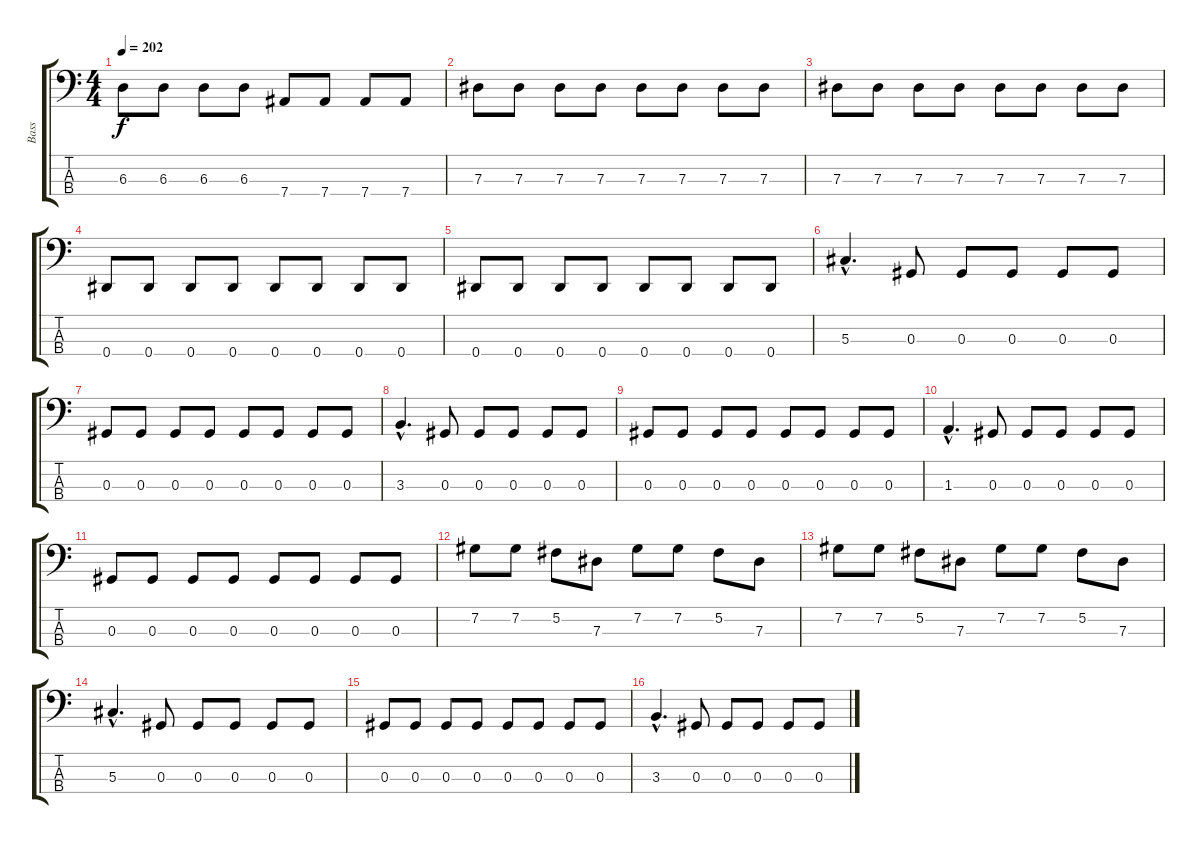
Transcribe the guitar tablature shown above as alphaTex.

\track ("Bass" "Bass") {instrument electricbasspick}
\staff {score tabs}
\tuning (Gb2 Db2 Ab1 Eb1) {hide}
\ts (4 4)
\tempo 202
\clef f4
\ks c
6.3.8{dy f} 6.3.8 6.3.8 6.3.8 7.4.8 7.4.8 7.4.8 7.4.8 |
7.3.8 7.3.8 7.3.8 7.3.8 7.3.8 7.3.8 7.3.8 7.3.8 |
7.3.8 7.3.8 7.3.8 7.3.8 7.3.8 7.3.8 7.3.8 7.3.8 |
0.4.8 0.4.8 0.4.8 0.4.8 0.4.8 0.4.8 0.4.8 0.4.8 |
0.4.8 0.4.8 0.4.8 0.4.8 0.4.8 0.4.8 0.4.8 0.4.8 |
5.3{hac}.4{d} 0.3.8 0.3.8 0.3.8 0.3.8 0.3.8 |
0.3.8 0.3.8 0.3.8 0.3.8 0.3.8 0.3.8 0.3.8 0.3.8 |
3.3{hac}.4{d} 0.3.8 0.3.8 0.3.8 0.3.8 0.3.8 |
0.3.8 0.3.8 0.3.8 0.3.8 0.3.8 0.3.8 0.3.8 0.3.8 |
1.3{hac}.4{d} 0.3.8 0.3.8 0.3.8 0.3.8 0.3.8 |
0.3.8 0.3.8 0.3.8 0.3.8 0.3.8 0.3.8 0.3.8 0.3.8 |
7.2.8 7.2.8 5.2.8 7.3.8 7.2.8 7.2.8 5.2.8 7.3.8 |
7.2.8 7.2.8 5.2.8 7.3.8 7.2.8 7.2.8 5.2.8 7.3.8 |
5.3{hac}.4{d} 0.3.8 0.3.8 0.3.8 0.3.8 0.3.8 |
0.3.8 0.3.8 0.3.8 0.3.8 0.3.8 0.3.8 0.3.8 0.3.8 |
3.3{hac}.4{d} 0.3.8 0.3.8 0.3.8 0.3.8 0.3.8
